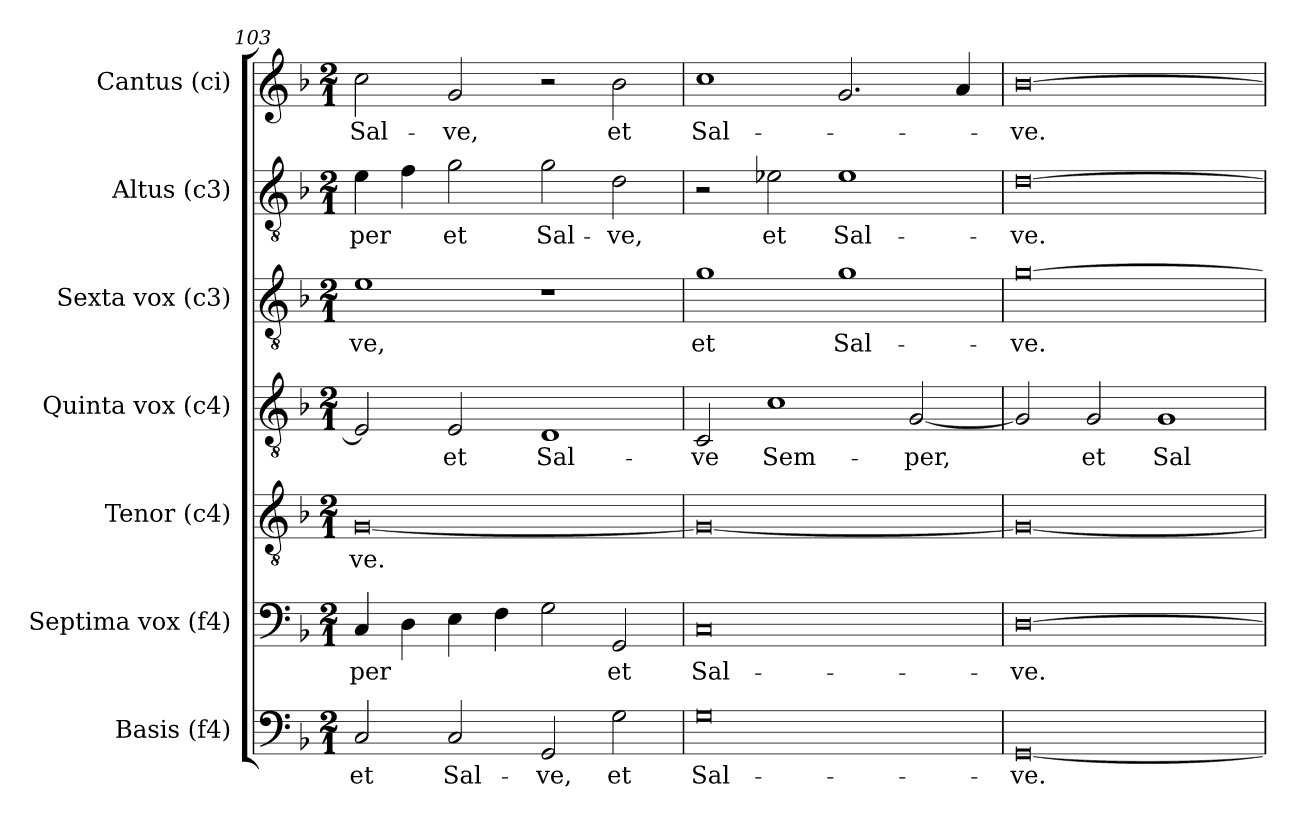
**kern	**text	**kern	**text	**kern	**text	**kern	**text	**kern	**text	**kern	**text	**kern	**text
*part7	*part7	*part6	*part6	*part5	*part5	*part4	*part4	*part3	*part3	*part2	*part2	*part1	*part1
*staff7	*staff7	*staff6	*staff6	*staff5	*staff5	*staff4	*staff4	*staff3	*staff3	*staff2	*staff2	*staff1	*staff1
*I"Basis (f4)	*	*I"Septima vox (f4)	*	*I"Tenor (c4)	*	*I"Quinta vox (c4)	*	*I"Sexta vox (c3)	*	*I"Altus (c3)	*	*I"Cantus (ci)	*
*I'B	*	*I'Sept.	*	*I'T	*	*I'Q	*	*I'Sexta	*	*I'A	*	*I'C	*
*clefF4	*	*clefF4	*	*clefGv2	*	*clefGv2	*	*clefGv2	*	*clefGv2	*	*clefG2	*
*k[b-]	*	*k[b-]	*	*k[b-]	*	*k[b-]	*	*k[b-]	*	*k[b-]	*	*k[b-]	*
*F:	*	*F:	*	*F:	*	*F:	*	*F:	*	*F:	*	*F:	*
*M2/1	*	*M2/1	*	*M2/1	*	*M2/1	*	*M2/1	*	*M2/1	*	*M2/1	*
=103	=103	=103	=103	=103	=103	=103	=103	=103	=103	=103	=103	=103	=103
!	!LO:LY:b:cj	!	!LO:LY:b	!	!LO:LY:b:cj	!	!	!	!LO:LY:b:cj	!	!LO:LY:b	!	!LO:LY:b:cj
2C/	et	4C/	-per	[>0G	-ve.	2E/]	.	1e	-ve,	4e\	-per	2cc\	Sal-
.	.	4D\	.	.	.	.	.	.	.	4f\	.	.	.
!	!LO:LY:b:cj	!	!	!	!	!	!LO:LY:b:cj	!	!	!	!LO:LY:b:cj	!	!LO:LY:b:cj
2C/	Sal-	4E\	.	.	.	2E/	et	.	.	2g\	et	2g/	-ve,
.	.	4F\	.	.	.	.	.	.	.	.	.	.	.
!	!LO:LY:b:cj	!	!	!	!	!	!LO:LY:b:cj	!	!	!	!LO:LY:b:cj	!	!
2GG/	-ve,	2G\	.	.	.	1D	Sal-	1r	.	2g\	Sal-	2r	.
!	!LO:LY:b:cj	!	!LO:LY:b:cj	!	!	!	!	!	!	!	!LO:LY:b:cj	!	!LO:LY:b:cj
2G\	et	2GG/	et	.	.	.	.	.	.	2d\	-ve,	2b-\	et
!!LO:PB:g=z
=104	=104	=104	=104	=104	=104	=104	=104	=104	=104	=104	=104	=104	=104
!	!LO:LY:b:rj	!	!LO:LY:b:rj	!	!	!	!LO:LY:b:cj	!	!LO:LY:b:cj	!	!	!	!LO:LY:b:cj
0G	Sal-	0C	Sal-	0G_<	.	2C/	-ve	1g	et	2r	.	1cc	Sal-
!	!	!	!	!	!	!	!LO:LY:b:cj	!	!	!	!LO:LY:b:cj	!	!
.	.	.	.	.	.	1c	Sem-	.	.	2e-X\	et	.	.
!	!	!	!	!	!	!	!	!	!LO:LY:b:cj	!	!LO:LY:b:cj	!	!
.	.	.	.	.	.	.	.	1g	Sal-	1e-	Sal-	2.g/	.
!	!	!	!	!	!	!	!LO:LY:b	!	!	!	!	!	!
.	.	.	.	.	.	[<2G/	-per,	.	.	.	.	.	.
.	.	.	.	.	.	.	.	.	.	.	.	4a/	.
=105	=105	=105	=105	=105	=105	=105	=105	=105	=105	=105	=105	=105	=105
!	!LO:LY:b:cj	!	!LO:LY:b:cj	!	!	!	!	!	!LO:LY:b:cj	!	!LO:LY:b:cj	!	!LO:LY:b:cj
[<0GG	-ve.	[>0D	-ve.	0G_<	.	2G/]	.	[>0g	-ve.	[>0d	-ve.	[>0b-	-ve.
!	!	!	!	!	!	!	!LO:LY:b:cj	!	!	!	!	!	!
.	.	.	.	.	.	2G/	et	.	.	.	.	.	.
!	!	!	!	!	!	!	!LO:LY:b:cj	!	!	!	!	!	!
.	.	.	.	.	.	1G	Sal-	.	.	.	.	.	.
=	=	=	=	=	=	=	=	=	=	=	=	=	=
*-	*-	*-	*-	*-	*-	*-	*-	*-	*-	*-	*-	*-	*-
